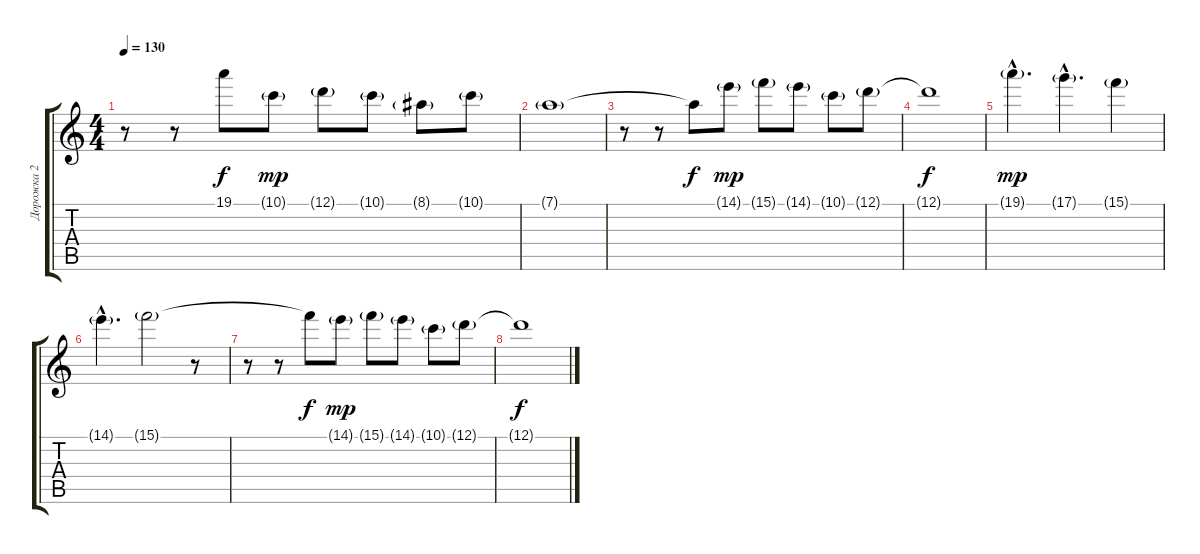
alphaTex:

\track ("Дорожка 2" "Дорожка 2") {instrument distortionguitar}
\staff {score tabs}
\tuning (D4 A3 F3 C3 G2 D2) {hide}
\ts (4 4)
\tempo 130
\clef g2
\ks c
r.8{dy mp} r.8 19.1{t}.8{dy f} 10.1{g}.8{dy mp} 12.1{g}.8 10.1{g}.8 8.1{g}.8 10.1{g}.8 |
7.1{g}.1 |
r.8{volume 8} r.8 7.1{t}.8{dy f} 14.1{g}.8{dy mp} 15.1{g}.8 14.1{g}.8 10.1{g}.8 12.1{g}.8 |
12.1{t}.1{dy f} |
19.1{g hac}.4{d dy mp volume 4} 17.1{g hac}.4{d} 15.1{g}.4 |
14.1{g hac}.4{d} 15.1{g}.2 r.8 |
r.8{volume 0} r.8 15.1{t}.8{dy f} 14.1{g}.8{dy mp} 15.1{g}.8 14.1{g}.8 10.1{g}.8 12.1{g}.8 |
12.1{t}.1{dy f}
